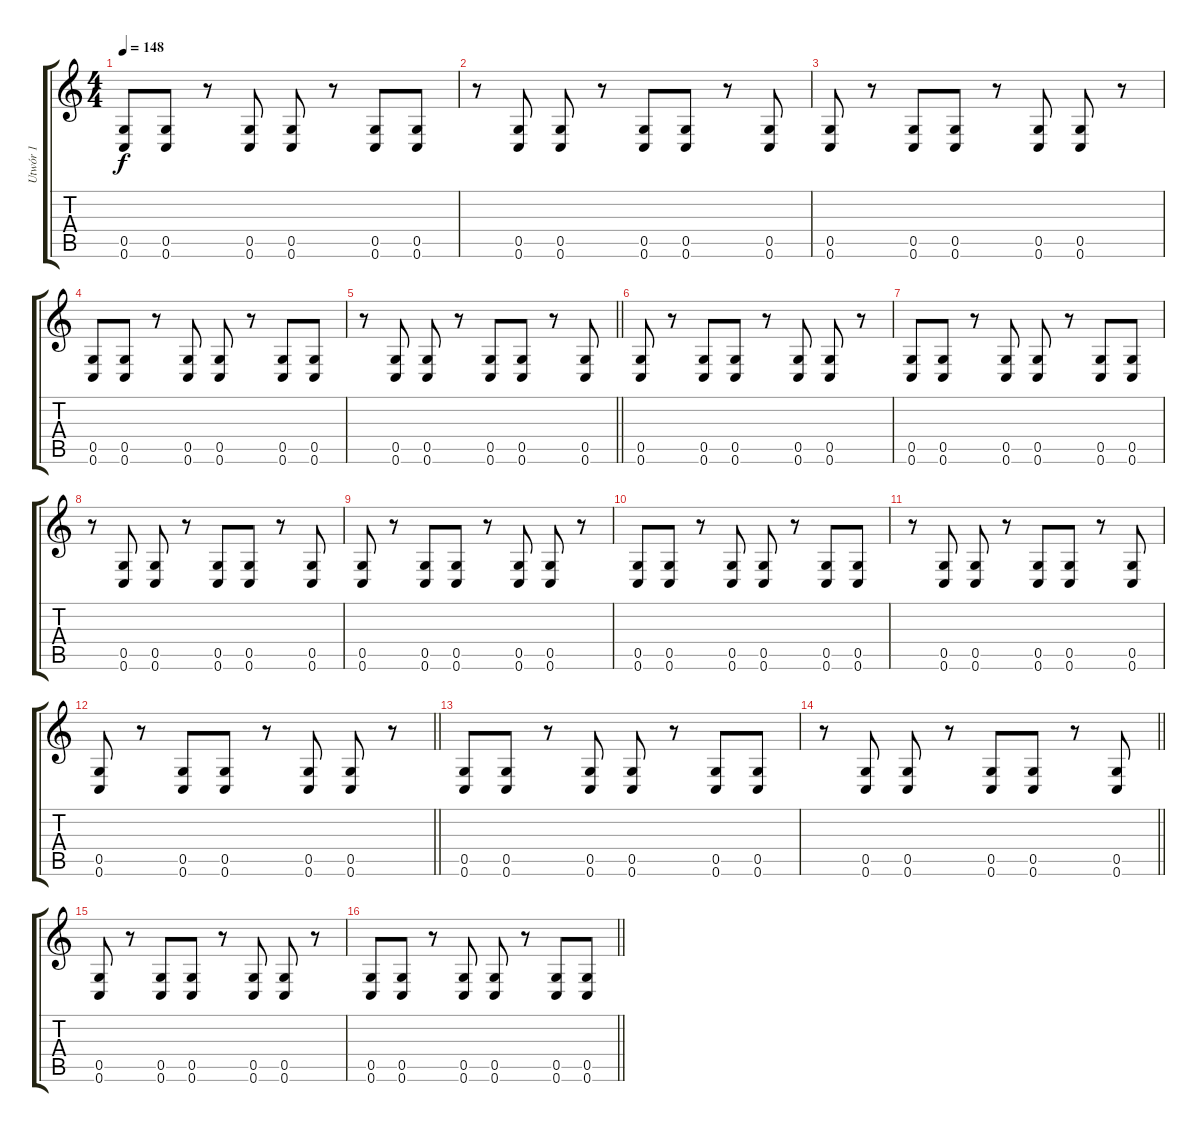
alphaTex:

\track ("Utwór 1" "Utwór 1") {instrument distortionguitar}
\staff {score tabs}
\tuning (D4 A3 F3 C3 G2 C2) {hide}
\ts (4 4)
\tempo 148
\clef g2
\ks c
(0.5 0.6).8{dy f} (0.5 0.6).8 r.8 (0.5 0.6).8 (0.5 0.6).8 r.8 (0.5 0.6).8 (0.5 0.6).8 |
r.8 (0.5 0.6).8 (0.5 0.6).8 r.8 (0.5 0.6).8 (0.5 0.6).8 r.8 (0.5 0.6).8 |
(0.5 0.6).8 r.8 (0.5 0.6).8 (0.5 0.6).8 r.8 (0.5 0.6).8 (0.5 0.6).8 r.8 |
(0.5 0.6).8 (0.5 0.6).8 r.8 (0.5 0.6).8 (0.5 0.6).8 r.8 (0.5 0.6).8 (0.5 0.6).8 |
\barLineRight lightlight
r.8 (0.5 0.6).8 (0.5 0.6).8 r.8 (0.5 0.6).8 (0.5 0.6).8 r.8 (0.5 0.6).8 |
(0.5 0.6).8 r.8 (0.5 0.6).8 (0.5 0.6).8 r.8 (0.5 0.6).8 (0.5 0.6).8 r.8 |
(0.5 0.6).8 (0.5 0.6).8 r.8 (0.5 0.6).8 (0.5 0.6).8 r.8 (0.5 0.6).8 (0.5 0.6).8 |
r.8 (0.5 0.6).8 (0.5 0.6).8 r.8 (0.5 0.6).8 (0.5 0.6).8 r.8 (0.5 0.6).8 |
(0.5 0.6).8 r.8 (0.5 0.6).8 (0.5 0.6).8 r.8 (0.5 0.6).8 (0.5 0.6).8 r.8 |
(0.5 0.6).8 (0.5 0.6).8 r.8 (0.5 0.6).8 (0.5 0.6).8 r.8 (0.5 0.6).8 (0.5 0.6).8 |
r.8 (0.5 0.6).8 (0.5 0.6).8 r.8 (0.5 0.6).8 (0.5 0.6).8 r.8 (0.5 0.6).8 |
\barLineRight lightlight
(0.5 0.6).8 r.8 (0.5 0.6).8 (0.5 0.6).8 r.8 (0.5 0.6).8 (0.5 0.6).8 r.8 |
(0.5 0.6).8 (0.5 0.6).8 r.8 (0.5 0.6).8 (0.5 0.6).8 r.8 (0.5 0.6).8 (0.5 0.6).8 |
\barLineRight lightlight
r.8 (0.5 0.6).8 (0.5 0.6).8 r.8 (0.5 0.6).8 (0.5 0.6).8 r.8 (0.5 0.6).8 |
(0.5 0.6).8 r.8 (0.5 0.6).8 (0.5 0.6).8 r.8 (0.5 0.6).8 (0.5 0.6).8 r.8 |
\barLineRight lightlight
(0.5 0.6).8 (0.5 0.6).8 r.8 (0.5 0.6).8 (0.5 0.6).8 r.8 (0.5 0.6).8 (0.5 0.6).8
